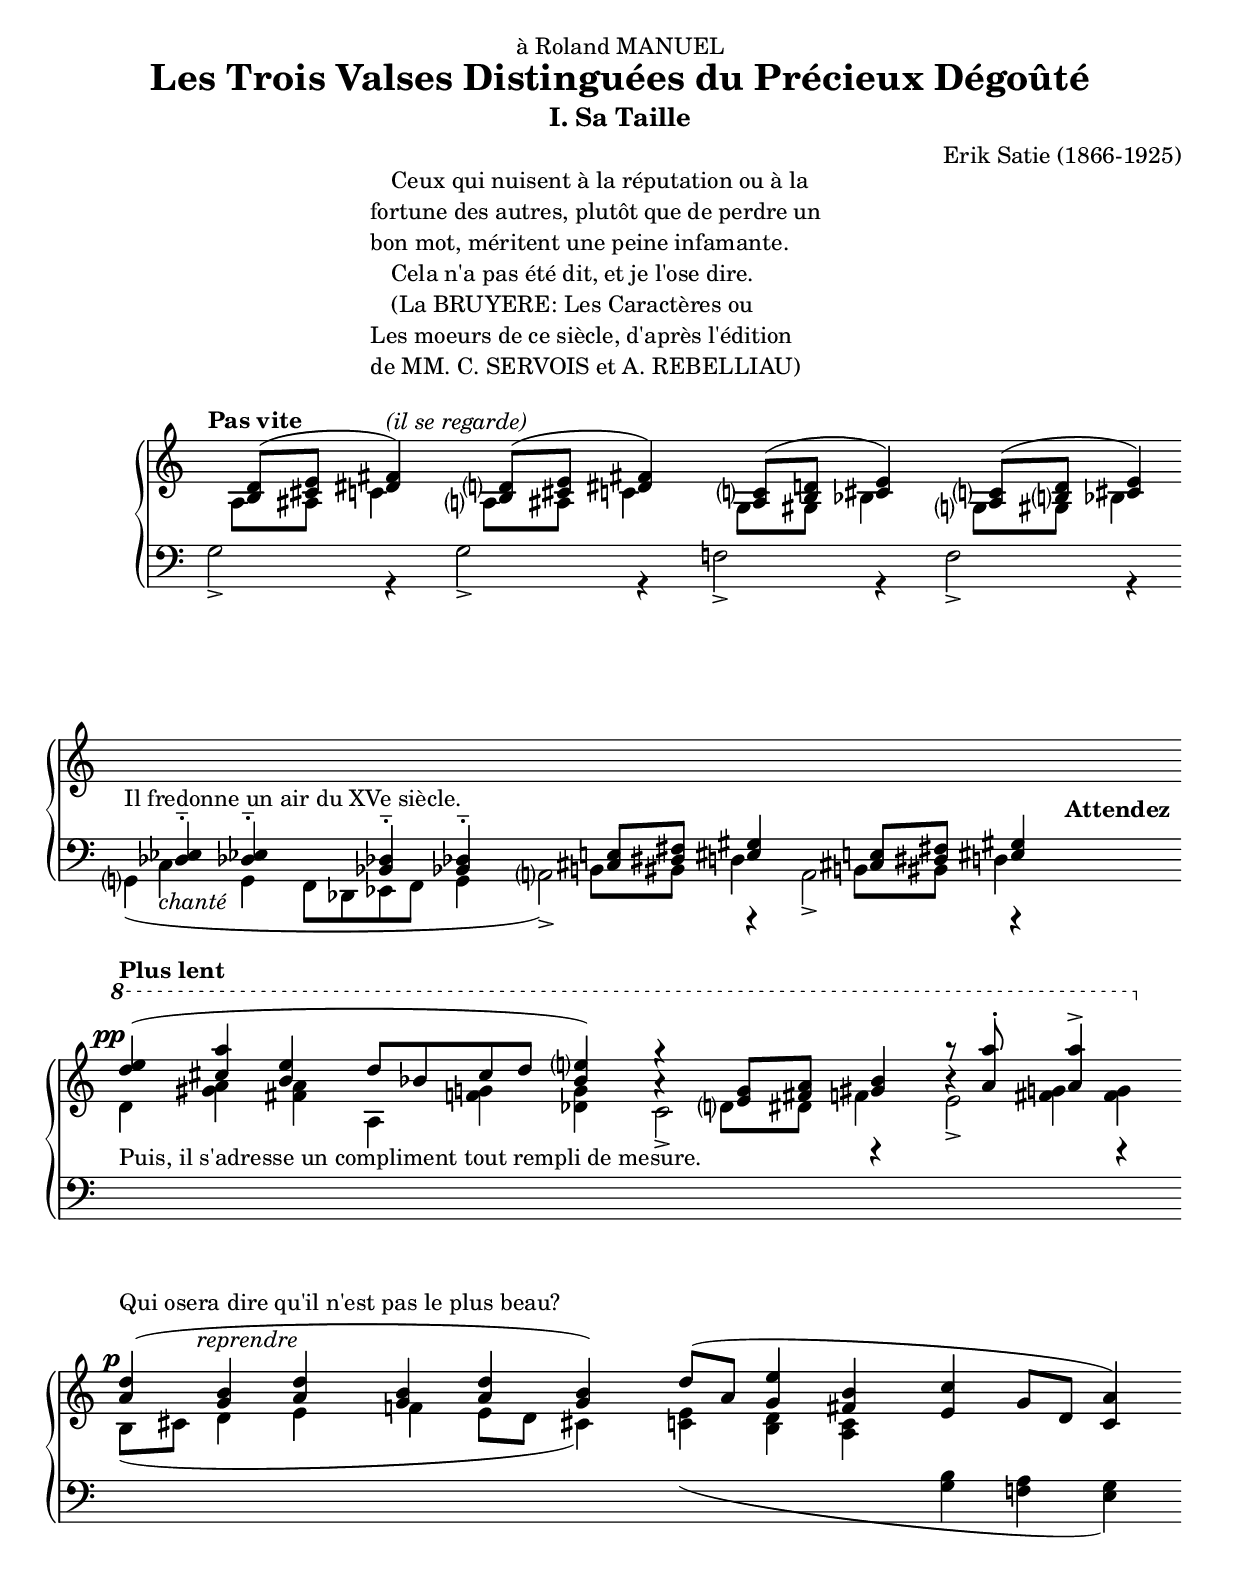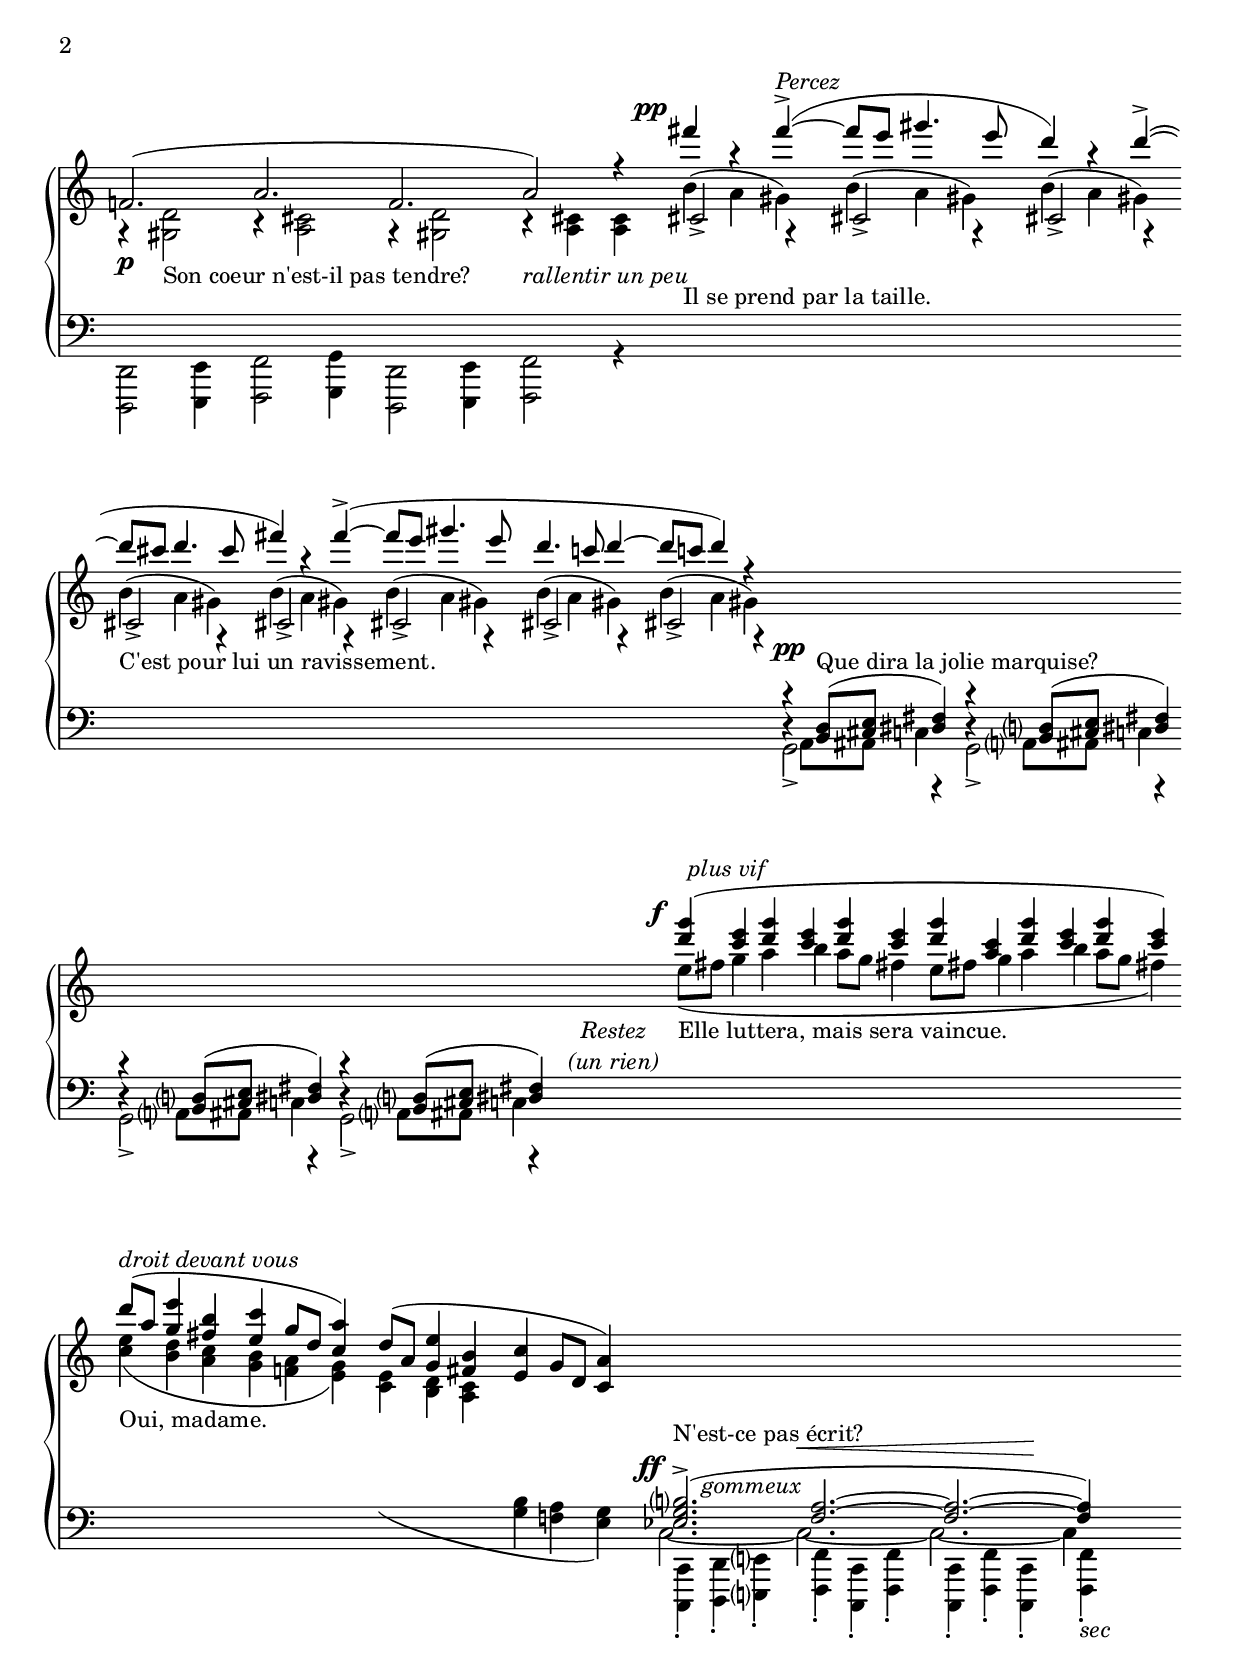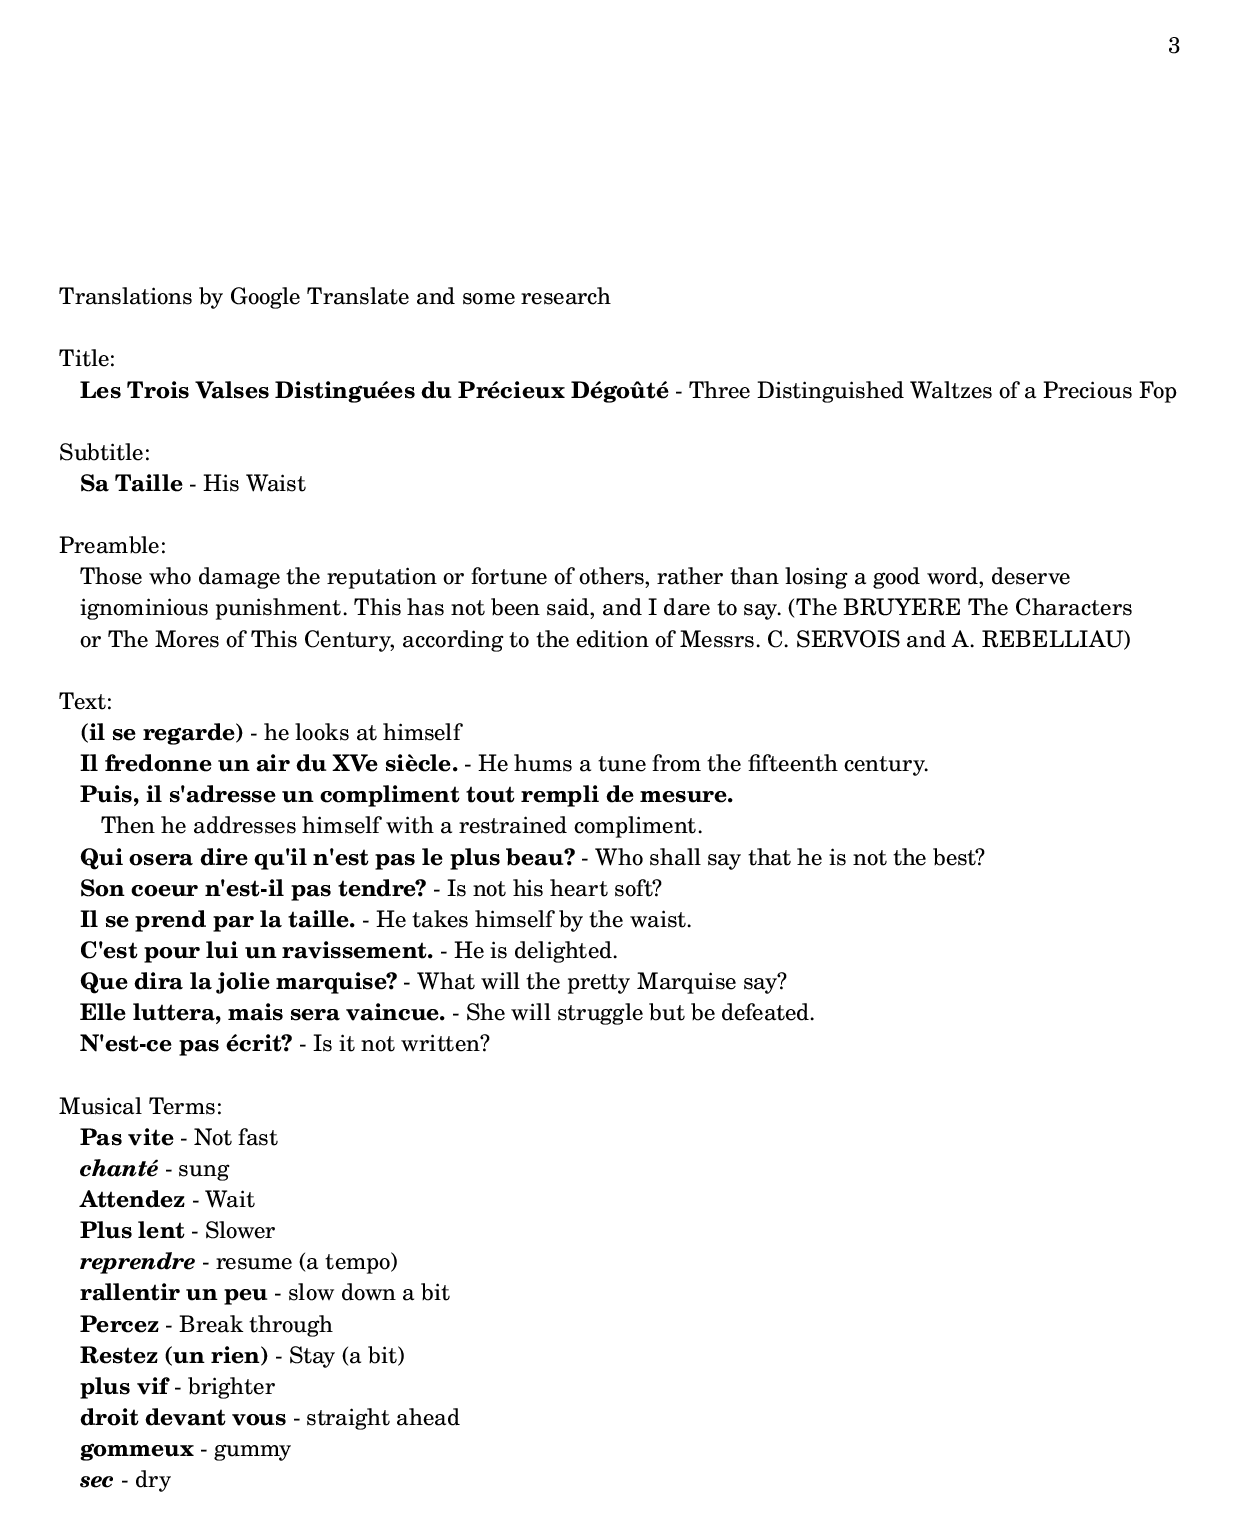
\version "2.19.21"
\language "english"

\header {
  title        = "Les Trois Valses Distinguées du Précieux Dégoûté"
  subtitle     = "I. Sa Taille"
  composer     = "Erik Satie (1866-1925)"
  dedication   = "à Roland MANUEL"
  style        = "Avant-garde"
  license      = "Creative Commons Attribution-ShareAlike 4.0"
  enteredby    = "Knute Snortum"
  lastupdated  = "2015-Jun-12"
  date         = "1914"
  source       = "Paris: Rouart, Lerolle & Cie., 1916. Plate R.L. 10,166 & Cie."

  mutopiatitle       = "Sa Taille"
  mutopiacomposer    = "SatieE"
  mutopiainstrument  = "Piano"
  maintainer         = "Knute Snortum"
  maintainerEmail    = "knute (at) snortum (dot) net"
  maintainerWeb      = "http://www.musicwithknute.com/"
}

% ------------------------------
% --- Changes from the score ---
% ------------------------------

% Bar 12: third beat, s/b gs (sharp is on the a space)
% Bars 46, 47: <f a> s/b dotted half notes

% ----------------
% --- Preamble ---
% ----------------

\markup {
  \column {
    \line { \hspace #32 Ceux qui nuisent à la réputation ou à la }
    \line { \hspace #30 fortune des autres, plutôt que de perdre un }
    \line { \hspace #30 bon mot, méritent une peine infamante. }
    \line { \hspace #32 Cela n'a pas été dit, et je l'ose dire. } 
    \line { \hspace #32 (La BRUYERE: "Les Caractères" ou }
    \line { \hspace #30 Les moeurs de ce siècle, d'après l'édition }
    \line { \hspace #30 de MM. C. SERVOIS et A. REBELLIAU) }
    \line { \null }
  }
}

% -------------------
% --- Definitions ---
% -------------------

staffUp = \change Staff = "upper"
staffDown = \change Staff = "lower"

forceHShift = \once \override NoteColumn.force-hshift = -1.7
forceHShiftTwo = \once \override NoteColumn.force-hshift = -1
forceHShiftThree = \override NoteColumn.force-hshift = 0.25

octaveUp = {
  \ottava #1
  \set Staff.ottavation = #"8"
}
octaveBack = \ottava #0

tweakPp = \once \override DynamicText.extra-offset = #'(-1.5 . -2.5) 
tweakP = \once \override DynamicText.extra-offset = #'(-1.25 . -1.75) 
tweakReprendre = \once \override TextScript.extra-offset = #'(-2 . -3) 
tweakRest = \once \override Rest.extra-offset = #'(1 . 0) 
tweakChante = \once \override TextScript.extra-offset = #'(0 . 4) 
tweakPpTwo = \once \override DynamicText.extra-offset = #'(-3.75 . -3.75) 
tweakF = \once \override DynamicText.extra-offset = #'(3 . -5) 
tweakVif = \once \override TextScript.extra-offset = #'(6 . 1) 
tweakOsera = \once \override TextScript.extra-offset = #'(0 . -1.5) 
tweakAttendez = \once \override TextScript.extra-offset = #'(-1 . -1) 
tweakGommeux = \once \override TextScript.extra-offset = #'(-1 . -3)
tweakFf = \once \override DynamicText.extra-offset = #'(-3 . -6) 
tweakHairpin = \once \override Hairpin.extra-offset = #'(0 . -4) 

shapeOne = { \shape #'((0 . 1.5) (0 . 1.5) (0 . 1.5) (0 . 1.5)) Slur }
shapeTwo = { \shape #'((0 . 0.5) (0 . 0.75) (0 . 0.75) (0 . 0.5)) Tie }

% --- Text
regarde = "(il se regarde)" 
fredonne = \markup { \upright "Il fredonne un air du XVe siècle." }
puis = \markup { \upright "Puis, il s'adresse un compliment tout rempli de mesure." }
osera = \markup { \upright "Qui osera dire qu'il n'est pas le plus beau?" }
coeur = \markup { \upright "Son coeur n'est-il pas tendre?" }
prend = \markup { \upright "Il se prend par la taille." }
raviss = \markup { \upright "C'est pour lui un ravissement." }
jolie = \markup { \upright "Que dira la jolie marquise?" }
elle = \markup { \upright "Elle luttera, mais sera vaincue." }
oui = \markup { \upright "Oui, madame." }
ecrit = \markup { \upright "N'est-ce pas écrit?" }

% --- Musical terms
pasVite = "Pas vite"
chante = \markup { \italic chanté }
attendez = \markup { \upright \bold "Attendez" }
plusLent = "Plus lent"
reprendre = \markup { \italic "reprendre" }
rallUnPeu = "rallentir un peu"
percez = "Percez"
restez = \markup { \center-column { Restez "(un rien)" } }
plusVif = "plus vif"
droit = "droit devant vous"
gommeux = "gommeux"
sec = \markup { \italic "sec" }

% -------------
% --- Music ---
% -------------

highVoice = \relative {
  \tempo \pasVite
  s4 <b d>8 ( <cs e> <ds fs>4 ) |
  s4 <b d?>8 ( <cs e> <ds fs>4 ) |
  s4 <a c?>8 ( <b d!> <cs e>4 ) |
  s4 <a c?>8 ( <b? d> <cs e>4 ) |
  s2. * 5 |
  
  \barNumberCheck 10
  \tempo \plusLent
  \octaveUp
  \tweakPp <d'' e>4 ^\pp ( <cs a'> <b e> |
  d8 bf c d <bf e?>4 ) |
  << 
    { 
      g'4\rest <e, g>8 <fs a> <gs b>4 | 
      a'8\rest <a, a'>-. q4-> s | 
    } 
    \\ 
    { 
      a4\rest \forceHShift d,?8 ds \forceHShift f!4 |
      b4\rest \forceHShift <fs g!> <fs g> |
    } 
  >>
  \octaveBack
  \tweakP \shapeOne <a, d>4 ^\p ( <g b> <a d> |
  <g b> <a d> <g b> ) |
  d'8 ( a <g e'>4 <fs b> |
  <e c'>4 g8 d <c a'>4 ) |
  
  \barNumberCheck 18
  f!2. (
  a2. |
  f2. |
  a2 ) r4 |
  fs''4 r fs-> ~ ( |
  fs8 e gs4. e8 |
  d4 ) r d-> ~ ( |
  d8 cs d4. cs8 |
  fs4 ) r fs-> ~ ( |
  fs8 e gs4. e8 |
  d4. c!8 d4 ~ |
  d8 c! d4 ) r |
  
  \barNumberCheck 30
  s2. * 6 |
  <d g>4 ( <c e> <d g> |
  <c e>4 <d g> <c e> |
  <d g>4 <c a> <d g> |
  <c e>4 <d g> <c e> ) |
  
  \barNumberCheck 40
  d8 ( a <g e'>4 <fs b> |
  <e c'>4 g8 d <c a'>4 ) |
  d8 ( a <g e'>4 <fs b> |
  <e c'>4 g8 d <c a'>4 ) |
}

upperMiddle = \relative {
  s4 \forceHShift a8 as \forceHShift c4 |
  s4 \forceHShift a?8 as \forceHShift c4 |
  s4 \forceHShift g8 gs \forceHShift bf4 |
  s4 \forceHShift g?8 gs \forceHShift bf4 |
  s2. * 5 |
  
  \barNumberCheck 10
  \octaveUp
  d'4 <gs a> <fs a> |
  a,4 <f'! g!> <df g> |
  c2-> r4 |
  e2-> r4 |
  b,8 ( cs d4 e |
  f!4 e8 d cs4 ) |
  s2. * 2 |
  
  \barNumberCheck 18
  r4 <gs d'>2 |
  r4 <a cs>2 |
  r4 <gs d'>2 |
  r4 <a cs> q |
  \repeat unfold 8 { b'4 ^( a gs ) | }
  
  \barNumberCheck 30
  s2. * 6 |
  e'8 ( fs g4 a |
  b4 a8 g fs4 |
  e8 fs g4 a |
  b4 a8 g fs4 ) |
  
  \barNumberCheck 40
  <c e>4 ( <b d> <a c> |
  <g b>4 <f! a> <e g> ) |
  <c e>4 ( <b d> <a c> |
  \staffDown
  <g b>4 <f! a> <e g> ) |
  \staffUp
  s2. * 4 |
}

lowerMiddle = \relative {
  s2. * 4 |
  s4 <df ef>-.-- <df! ef!>-.-- |
  s4 <bf df>-.-- <bf! df!>-.-- |
  s4 << { <cs e!>8 <ds fs> <es gs>4 } 
        \\ 
        { \forceHShift b!8 bs \forceHShift d!4 } >> |
  s4 << { <cs e!>8 <ds fs> <es gs>4 } 
        \\ 
        { \forceHShift b!8 bs \forceHShift d!4 } >> |
  s2. |
  
  \barNumberCheck 10
  s2. * 8 |
  
  \barNumberCheck 18
  s2. * 4 |
  \staffUp 
  \repeat unfold 8 { cs'2_> \tweakRest g4\rest | }
  \staffDown
  
  \barNumberCheck 30
   <<
    {
      c4\rest <b, d>8 ( <cs e> <ds fs>4 ) |
    }
    \\
    {
      d4\rest \forceHShift a8 as \forceHShift c4 |
    }
  >>
  \repeat unfold 3 {
    <<
      {
        c'4\rest <b, d?>8 ( <cs e> <ds fs>4 ) |
      }
      \\
      {
        d4\rest \forceHShift a?8 as \forceHShift c4 |
      }
    >>
  }
  s2. * 6 |
  
  \barNumberCheck 40
  s2. * 4 |
  <<
    {
      <ef g b?>2.-> ( |
      <f a>2. ~ |
      q2. ~ |
      q4 ) s2 |
    }
    \\
    {
      \forceHShiftTwo \shapeTwo c2. ~ |
      \forceHShiftTwo \shapeTwo c2. ~ |
      \forceHShiftTwo \shapeTwo c2. ~ |
      \forceHShiftTwo c4 s2 |
    }
  >>
}

lowVoice = \relative {
  g2-> r4 |
  g2-> r4 |
  f!2-> r4 |
  f2-> r4 |
  g,?4 ( \forceHShift \tweakChante c _\chante g |
  f8 df ef f g4 |
  a?2-> ) r4 |
  a2-> r4 |
  s2. |
  
  \barNumberCheck 10
  s2. * 6 |
  \staffUp
  <c'! e>4 ( <b d> <a c> |
  \staffDown
  <g b>4 <f! a> <e g> ) |
  
  \barNumberCheck 18
  <d,, d'>2 <e e'>4 |
  <f f'>2 <g g'>4 |
  <d d'>2 <e e'>4 |
  <f f'>2 r4 |
  s2. * 8 |
  
  \barNumberCheck 30
  \repeat unfold 4 { g'2-> r4 | }
  s2. * 6 |
  
  \barNumberCheck 40
  s2. * 4 |
  \forceHShiftThree
  <c,, c'>4-. <d d'>-. <e? e'?>-. |
  <f f'>4-. <c c'>-. <f f'>-. |
  <c c'>4-. <f f'>-. <c c'>-. |
  <f f'>-. _\sec s2 |
}

% --- Dynamics, text, and musical terms

dynamicsHigh = {
  s2 s4 -\regarde
  s2. * 8 |
  
  \barNumberCheck 10
  s2. * 4 |
  \tweakOsera s4 -\osera \tweakReprendre s -\reprendre s |
  s2. * 3 |
  
  \barNumberCheck 18
  s2. * 4 |
  \tweakPpTwo s2 \pp s4 -\percez |
  s2. * 7 |
  
  \barNumberCheck 30
  s2. * 5 |
  \tweakF \tweakVif s2. \f -\plusVif |
  s2. * 4 |
  
  \barNumberCheck 40
  s2. -\droit
}

dynamics = {
  s2. * 4 |
  s2. -\fredonne |
  s2. * 3 |
  \tweakAttendez s2. -\attendez
  \break
  
  \barNumberCheck 10
  s2. -\puis 
  s2. * 3 |
  \break
  s2. * 4 |
  \break
  
  \barNumberCheck 18
  s4 \p s -\coeur s |
  s2. * 2 |
  s2. -\rallUnPeu |
  s2. -\prend |
  s2. * 2 |
  s2. -\raviss |
  s2. * 4 |
  
  \barNumberCheck 30
  s4 \pp s -\jolie s |
  s2. * 3 |
  s2. -\restez |
  s2. |
  s2. -\elle |
  s2. * 3 |
  
  \barNumberCheck 40
  s2. -\oui |
  s2. * 3 |
  \tweakFf s4 \ff -\ecrit \tweakGommeux s2 -\gommeux
  \tweakHairpin s4 \< s2 |
  s2 s4 \!
}

% -----------------------
% --- Layout and MIDI ---
% -----------------------

global = {
  \key c \major
  \time 3/4
}

upper = {
  \global
  \clef treble
  <<
    \new Voice { \voiceOne \highVoice }
    \new Voice { \voiceTwo \upperMiddle }
  >>
  \pageBreak
}

lower = {
  \global
  \clef bass
  <<
    \new Voice { \voiceThree \lowerMiddle }
    \new Voice { \voiceFour \lowVoice }
  >>
  \pageBreak
}

\paper {
  top-margin = 8\mm                              %-minimum top-margin: 8mm
  top-markup-spacing.basic-distance = #5         %-dist. from bottom of top margin to the first markup/title
  markup-system-spacing.basic-distance = #6      %-dist. from header/title to first system
  top-system-spacing.basic-distance = #12        %-dist. from top margin to system in pages with no titles
  last-bottom-spacing.basic-distance = #11       %-pads music from copyright block
  
  % --- Set these to false after all editing is finished
  ragged-bottom = ##f
  ragged-last-bottom = ##f
  ragged-right = ##f
}

\score {
  \new PianoStaff <<
    \new Dynamics { \global \dynamicsHigh }
    \new Staff = "upper" \upper
    \new Dynamics { \global \dynamics }
    \new Staff = "lower" \lower
  >>
  \layout { 
    \context {
      \Score
      \hide BarLine
      \hide SpanBar
      \remove "Bar_number_engraver"
    }
    \context {
      \Staff
      \remove "Time_signature_engraver"
    }
  } 
}

\include "articulate.ly"

\score {
  \articulate <<
    \new PianoStaff <<
      \new Staff ="upper" \upper
      \new Staff = "lower" \lower
    >>
  >>
  \midi { 
    \tempo 4 = 144
  }
}

% --------------------
% --- Translations ---
% --------------------

\markup {
  \column {
    \line { Translations by \with-url #"http://translate.google.com" { "Google Translate" } and some research }
    \line { \null }
    \line { Title: }
    \line { \hspace #2 \bold { Les Trois Valses Distinguées du Précieux Dégoûté } - Three Distinguished Waltzes of a Precious Fop }
    \line { \null }
    \line { Subtitle: }
    \line { \hspace #2 \bold { Sa Taille } - His Waist }
    \line { \null }
    \line { Preamble: }
    \line { \hspace #2 Those who damage the reputation or fortune of others, rather than losing a good word, deserve  }
    \line { \hspace #2 ignominious punishment. This has not been said, and I dare to say. (The BRUYERE "The Characters" }
    \line { \hspace #2 or The Mores of This Century, according to the edition of Messrs. C. SERVOIS and A. REBELLIAU) }
    \line { \null }
    \line { Text: }
    \line { \hspace #2 \bold \regarde - he looks at himself }
    \line { \hspace #2 \bold \fredonne - He hums a tune from the fifteenth century. }
    \line { \hspace #2 \bold \puis }
    \line { \hspace #4 Then he addresses himself with a restrained compliment. }
    \line { \hspace #2 \bold \osera - Who shall say that he is not the best? }
    \line { \hspace #2 \bold \coeur - Is not his heart soft? }
    \line { \hspace #2 \bold \prend - He takes himself by the waist. }
    \line { \hspace #2 \bold \raviss - He is delighted. }
    \line { \hspace #2 \bold \jolie - What will the pretty Marquise say? }
    \line { \hspace #2 \bold \elle - She will struggle but be defeated. }
    \line { \hspace #2 \bold \ecrit - Is it not written? }
    \line { \null }
    \line { Musical Terms: }
    \line { \hspace #2 \bold \pasVite - Not fast }
    \line { \hspace #2 \bold \chante - sung }
    \line { \hspace #2 \bold \attendez - Wait }
    \line { \hspace #2 \bold \plusLent - Slower }
    \line { \hspace #2 \bold \reprendre - resume (a tempo) }
    \line { \hspace #2 \bold \rallUnPeu - slow down a bit }
    \line { \hspace #2 \bold \percez - Break through }
    \line { \hspace #2 \bold { Restez (un rien) } - Stay (a bit) }
    \line { \hspace #2 \bold \plusVif - brighter }
    \line { \hspace #2 \bold \droit - straight ahead }
    \line { \hspace #2 \bold \gommeux - gummy }
    \line { \hspace #2 \bold \sec - dry }
  }
}